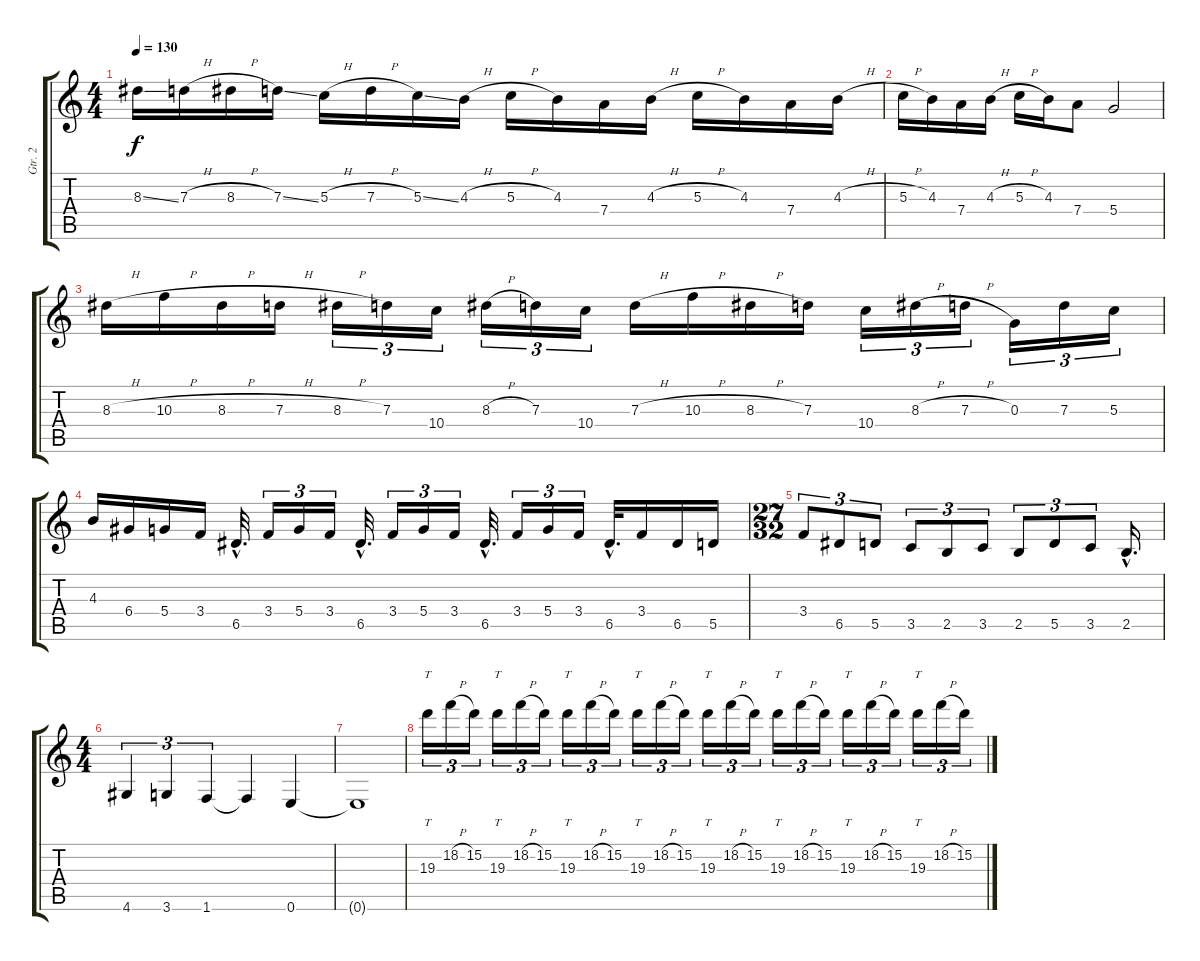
\track ("Gtr. 2" "Gtr. 2") {instrument overdrivenguitar}
\staff {score tabs}
\tuning (E4 B3 G3 D3 A2 E2) {hide}
\ts (4 4)
\tempo 130
\clef g2
\ks c
8.3{ss}.16{dy f} 7.3{h}.16 8.3{h}.16 7.3{ss}.16 5.3{h}.16 7.3{h}.16 5.3{ss}.16 4.3{h}.16 5.3{h}.16 4.3.16 7.4.16 4.3{h}.16 5.3{h}.16 4.3.16 7.4.16 4.3{h}.16 |
5.3{h}.16 4.3.16 7.4.16 4.3{h}.16 5.3{h}.16 4.3.16 7.4.8 5.4.2 |
8.3{h}.16 10.3{h}.16 8.3{h}.16 7.3{h}.16 8.3{h}.16{tu (3 2)} 7.3.16{tu (3 2)} 10.4.16{tu (3 2)} 8.3{h}.16{tu (3 2)} 7.3.16{tu (3 2)} 10.4.16{tu (3 2)} 7.3{h}.16 10.3{h}.16 8.3{h}.16 7.3.16 10.4.16{tu (3 2)} 8.3{h}.16{tu (3 2)} 7.3{h}.16{tu (3 2)} 0.3.16{tu (3 2)} 7.3.16{tu (3 2)} 5.3.16{tu (3 2)} |
4.3.16 6.4.16 5.4.16 3.4.16 6.5{hac}.32{d} 3.4.16{tu (3 2)} 5.4.16{tu (3 2)} 3.4.16{tu (3 2)} 6.5{hac}.32{d} 3.4.16{tu (3 2)} 5.4.16{tu (3 2)} 3.4.16{tu (3 2)} 6.5{hac}.32{d} 3.4.16{tu (3 2)} 5.4.16{tu (3 2)} 3.4.16{tu (3 2)} 6.5{hac}.32{d} 3.4.16 6.5.16 5.5.16 |
\ts (27 32)
3.4.8{tu (3 2)} 6.5.8{tu (3 2)} 5.5.8{tu (3 2)} 3.5.8{tu (3 2)} 2.5.8{tu (3 2)} 3.5.8{tu (3 2)} 2.5.8{tu (3 2)} 5.5.8{tu (3 2)} 3.5.8{tu (3 2)} 2.5{hac}.16{d} |
\ts (4 4)
4.6.4{tu (3 2)} 3.6.4{tu (3 2)} 1.6.4{tu (3 2)} 1.6{t}.4 0.6.4 |
0.6{t}.1 |
19.3.16{tt tu (3 2)} 18.2{h}.16{tu (3 2)} 15.2.16{tu (3 2)} 19.3.16{tt tu (3 2)} 18.2{h}.16{tu (3 2)} 15.2.16{tu (3 2)} 19.3.16{tt tu (3 2)} 18.2{h}.16{tu (3 2)} 15.2.16{tu (3 2)} 19.3.16{tt tu (3 2)} 18.2{h}.16{tu (3 2)} 15.2.16{tu (3 2)} 19.3.16{tt tu (3 2)} 18.2{h}.16{tu (3 2)} 15.2.16{tu (3 2)} 19.3.16{tt tu (3 2)} 18.2{h}.16{tu (3 2)} 15.2.16{tu (3 2)} 19.3.16{tt tu (3 2)} 18.2{h}.16{tu (3 2)} 15.2.16{tu (3 2)} 19.3.16{tt tu (3 2)} 18.2{h}.16{tu (3 2)} 15.2.16{tu (3 2)}
